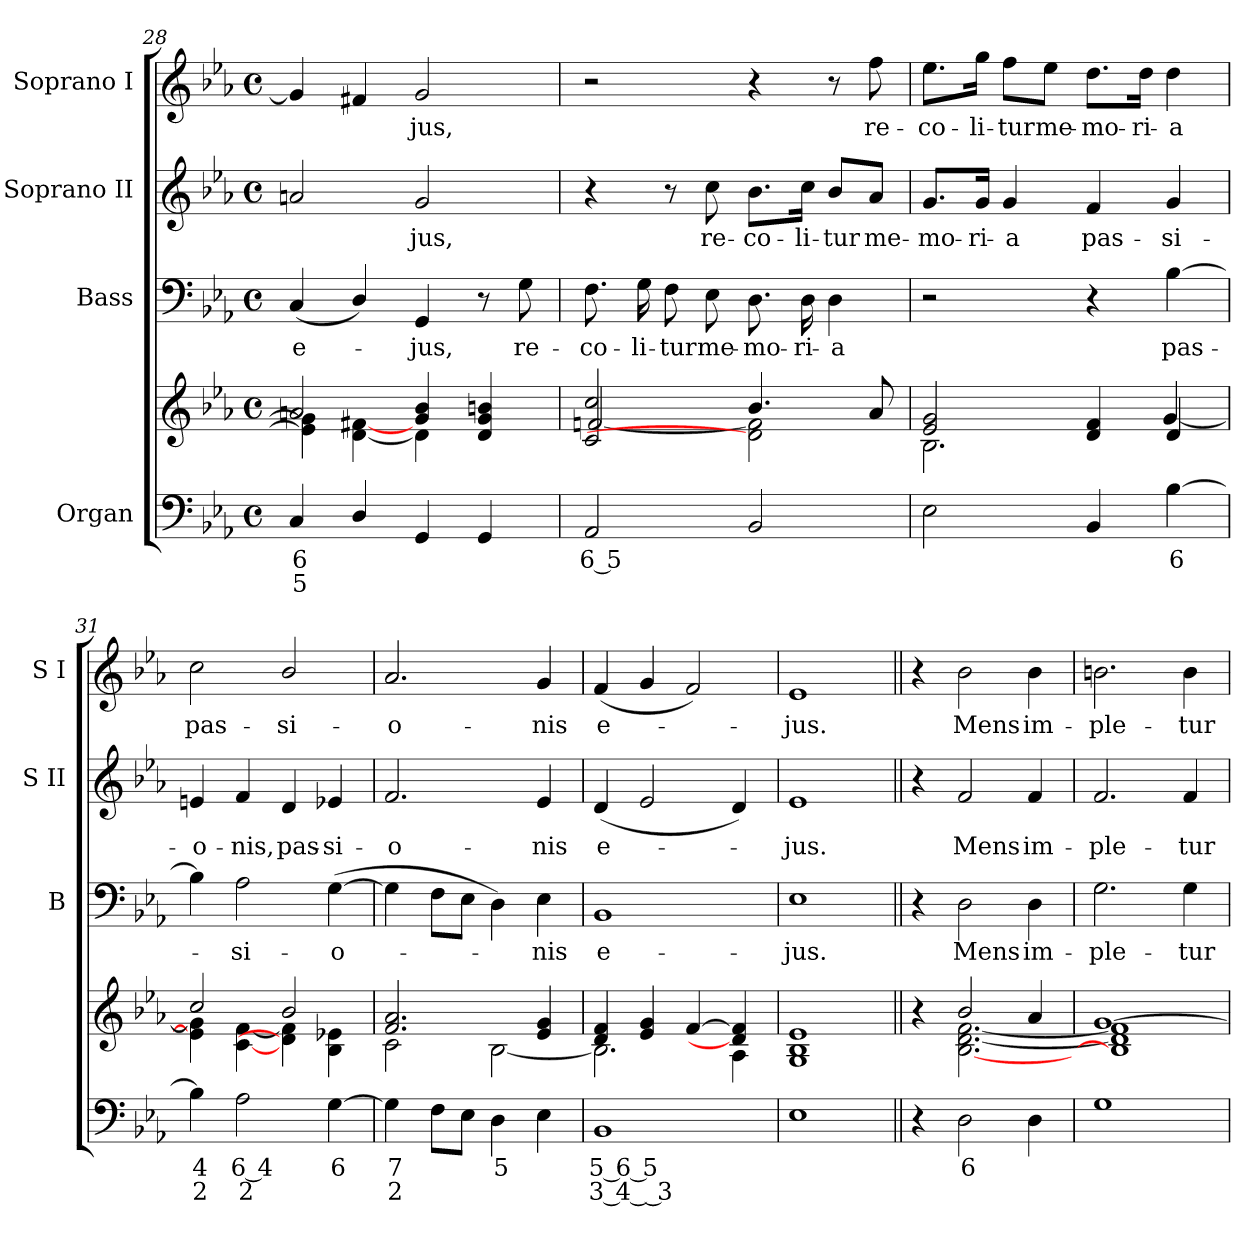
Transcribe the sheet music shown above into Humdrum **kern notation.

**kern	**text	**text	**kern	**kern	**text	**kern	**text	**kern	**text
*part4	*part4	*part4	*part4	*part3	*part3	*part2	*part2	*part1	*part1
*staff5	*staff5	*staff5	*staff4	*staff3	*staff3	*staff2	*staff2	*staff1	*staff1
*I"Organ	*	*	*	*I"Bass	*	*I"Soprano II	*	*I"Soprano I	*
*	*	*	*	*I'B	*	*I'S II	*	*I'S I	*
*clefF4	*	*	*clefG2	*clefF4	*	*clefG2	*	*clefG2	*
*k[b-e-a-]	*	*	*k[b-e-a-]	*k[b-e-a-]	*	*k[b-e-a-]	*	*k[b-e-a-]	*
*E-:	*	*	*E-:	*E-:	*	*E-:	*	*E-:	*
*M4/4	*	*	*M4/4	*M4/4	*	*M4/4	*	*M4/4	*
*met(c)	*	*	*met(c)	*met(c)	*	*met(c)	*	*met(c)	*
=28	=28	=28	=28	=28	=28	=28	=28	=28	=28
!	!LO:LY:b	!LO:LY:b	!	!	!LO:LY:b	!	!	!	!
*	*	*	*^	*	*	*	*	*	*
4C	6	5	2an/	4e-\] 4g\]	(<4C	e-	2an	.	4g]	.
4D/	.	.	.	[4d\ [4f#X\	4D/)	.	.	.	4f#X	.
!	!	!	!	!	!	!LO:LY:b	!	!LO:LY:b	!	!LO:LY:b
4GG	.	.	4g/ 4b-/	4d\]	4GG	jus,	2g	jus,	2g	jus,
4GG	.	.	4d/ 4g/ 4bn/	4ryy	8r	.	.	.	.	.
!	!	!	!	!	!	!LO:LY:b	!	!	!	!
.	.	.	.	.	8G	re-	.	.	.	.
!!LO:LB:g=z
=29	=29	=29	=29	=29	=29	=29	=29	=29	=29	=29
!	!LO:LY:b	!	!	!	!	!LO:LY:b	!	!	!	!
2AA-	6 5	.	2c/ 2cc/	[2fn/	8.F	-co-	4r	.	2r	.
!	!	!	!	!	!	!LO:LY:b	!	!	!	!
.	.	.	.	.	16G	-li-	.	.	.	.
!	!	!	!	!	!	!LO:LY:b	!	!	!	!
.	.	.	.	.	8F	-tur	8r	.	.	.
!	!	!	!	!	!	!LO:LY:b	!	!LO:LY:b	!	!
.	.	.	.	.	8E-	me-	8cc	re-	.	.
!	!	!	!	!	!	!LO:LY:b	!	!LO:LY:b	!	!
2BB-	.	.	4.b-/	2d\] 2f\]	8.D	-mo-	8.b-\L	-co-	4r	.
!	!	!	!	!	!	!LO:LY:b	!	!LO:LY:b	!	!
.	.	.	.	.	16D	-ri-	16cc\Jk	-li-	.	.
!	!	!	!	!	!	!LO:LY:b	!	!LO:LY:b	!	!
.	.	.	.	.	4D	-a	8b-/L	-tur	8r	.
!	!	!	!	!	!	!	!	!LO:LY:b	!	!LO:LY:b
.	.	.	8a-/	.	.	.	8a-/J	me-	8ff	re-
=30	=30	=30	=30	=30	=30	=30	=30	=30	=30	=30
!	!	!	!	!	!	!	!	!LO:LY:b	!	!LO:LY:b
2E-	.	.	2e-/ 2g/	2.B-\	2r	.	8.g/L	-mo-	8.ee-\L	-co-
!	!	!	!	!	!	!	!	!LO:LY:b	!	!LO:LY:b
.	.	.	.	.	.	.	16g/Jk	-ri-	16gg\Jk	-li-
!	!	!	!	!	!	!	!	!LO:LY:b	!	!LO:LY:b
.	.	.	.	.	.	.	4g	-a	8ff\L	-tur
!	!	!	!	!	!	!	!	!	!	!LO:LY:b
.	.	.	.	.	.	.	.	.	8ee-\J	me-
!	!	!	!	!	!	!	!	!LO:LY:b	!	!LO:LY:b
4BB-	.	.	4d/ 4f/	.	4r	.	4f	pas-	8.dd\L	-mo-
!	!	!	!	!	!	!	!	!	!	!LO:LY:b
.	.	.	.	.	.	.	.	.	16dd\Jk	-ri-
!	!LO:LY:b	!	!	!	!	!LO:LY:b	!	!LO:LY:b	!	!LO:LY:b
[4B-	6	.	4d/	[4g/	[4B-	pas-	4g	-si-	4dd	-a
=31	=31	=31	=31	=31	=31	=31	=31	=31	=31	=31
!	!LO:LY:b	!LO:LY:b	!	!	!	!	!	!LO:LY:b	!	!LO:LY:b
4B-]	4	2	2cc/	4e\] 4g\]	4B-]	.	4en	-o-	2cc	pas-
!	!LO:LY:b	!LO:LY:b	!	!	!	!LO:LY:b	!	!LO:LY:b	!	!
2A-	6 4	2	.	[4c\ [4f\	2A-	si-	4f	-nis,	.	.
!	!	!	!	!	!	!	!	!LO:LY:b	!	!LO:LY:b
.	.	.	2b-/	4d\] 4f\]	.	.	4d	pas-	2b-/	-si-
!	!LO:LY:b	!	!	!	!	!LO:LY:b	!	!LO:LY:b	!	!
[4G	6	.	.	4B-\ 4e-X\	(>[4G	-o-	4e-X	-si-	.	.
=32	=32	=32	=32	=32	=32	=32	=32	=32	=32	=32
!	!LO:LY:b	!LO:LY:b	!	!	!	!	!	!LO:LY:b	!	!LO:LY:b
4G]	7	2	2.f/ 2.a-/	2c\	4G]	.	2.f	-o-	2.a-	-o-
8FL	.	.	.	.	8FL	.	.	.	.	.
8E-J	.	.	.	.	8E-J	.	.	.	.	.
!	!LO:LY:b	!	!	!	!	!	!	!	!	!
4D	5	.	.	[2B-\	4D)	.	.	.	.	.
!	!	!	!	!	!	!LO:LY:b	!	!LO:LY:b	!	!LO:LY:b
4E-	.	.	4e-/ 4g/	.	4E-	nis	4e-	-nis	4g	-nis
=33	=33	=33	=33	=33	=33	=33	=33	=33	=33	=33
!	!LO:LY:b	!LO:LY:b	!	!	!	!LO:LY:b	!	!LO:LY:b	!	!LO:LY:b
1BB-	5 6 5	3 4_ 3	4d/ 4f/	2.B-\]	1BB-	e-	(<4d	e-	(<4f	e-
.	.	.	4e-/ 4g/	.	.	.	2e-	.	4g	.
.	.	.	[4f/	.	.	.	.	.	2f)	.
.	.	.	4d/] 4f/]	4A-\	.	.	4d)	.	.	.
=34	=34	=34	=34	=34	=34	=34	=34	=34	=34	=34
!	!	!	!	!	!	!LO:LY:b	!	!LO:LY:b	!	!LO:LY:b
1E-	.	.	1G/ 1B-/ 1e-/	1ryy	1E-	-jus.	1e-	jus.	1e-	jus.
!!LO:LB:g=z
=35||	=35||	=35||	=35||	=35||	=35||	=35||	=35||	=35||	=35||	=35||
4r	.	.	4r	4ryy	4r	.	4r	.	4r	.
!	!LO:LY:b	!	!	!	!	!LO:LY:b	!	!LO:LY:b	!	!LO:LY:b
2D	6	.	2b-/	[2.B-\ [2.d\ [2.f\	2D	Mens	2f	Mens	2b-	Mens
!	!	!	!	!	!	!LO:LY:b	!	!LO:LY:b	!	!LO:LY:b
4D	.	.	4a-/	.	4D	im-	4f	im-	4b-	im-
=36	=36	=36	=36	=36	=36	=36	=36	=36	=36	=36
!	!	!	!	!	!	!LO:LY:b	!	!LO:LY:b	!	!LO:LY:b
1G	.	.	[1g/	1B\] 1d\] 1f\]	2.G	-ple-	2.f	-ple-	2.bn	-ple-
!	!	!	!	!	!	!LO:LY:b	!	!LO:LY:b	!	!LO:LY:b
.	.	.	.	.	4G	-tur	4f	-tur	4b	-tur
*	*	*	*v	*v	*	*	*	*	*	*
=	=	=	=	=	=	=	=	=	=
*-	*-	*-	*-	*-	*-	*-	*-	*-	*-
